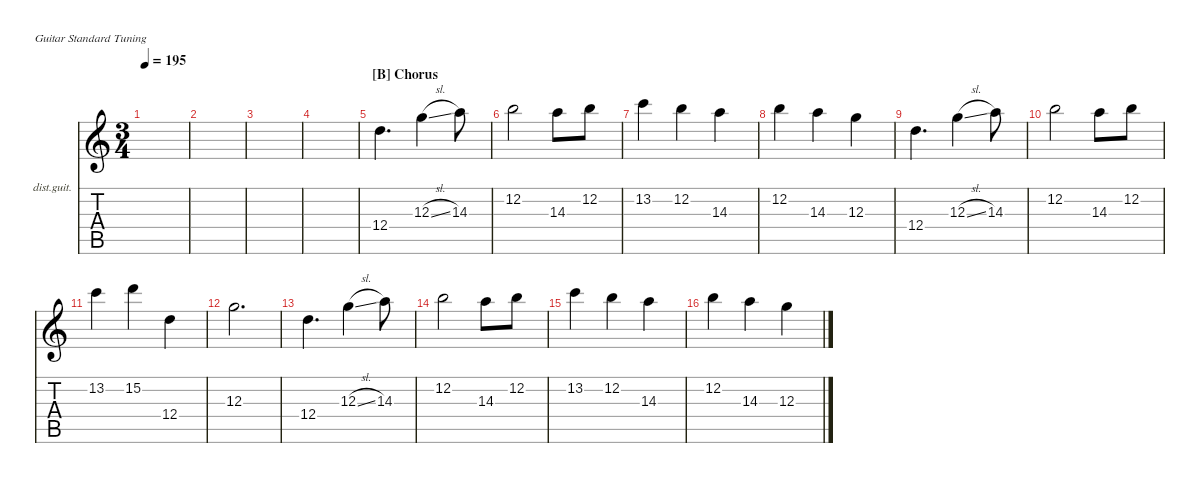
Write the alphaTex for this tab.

\hideDynamics
\bracketExtendMode nobrackets
\firstSystemTrackNameOrientation horizontal
\track ("Lead Guitar" "dist.guit.") {instrument distortionguitar}
\staff {score tabs}
\tuning (E4 B3 G3 D3 A2 E2)
\ts (3 4)
\tempo 195
\clef g2
\ks aminor
|
|
|
|
\section ("B" "Chorus")
12.4.4{d} 12.3{sl}.4 14.3.8 |
12.2.2 14.3.8 12.2.8 |
13.2.4 12.2.4 14.3.4 |
12.2.4 14.3.4 12.3.4 |
12.4.4{d} 12.3{sl}.4 14.3.8 |
12.2.2 14.3.8 12.2.8 |
13.2.4 15.2.4 12.4.4 |
12.3.2{d} |
12.4.4{d} 12.3{sl}.4 14.3.8 |
12.2.2 14.3.8 12.2.8 |
13.2.4 12.2.4 14.3.4 |
12.2.4 14.3.4 12.3.4
